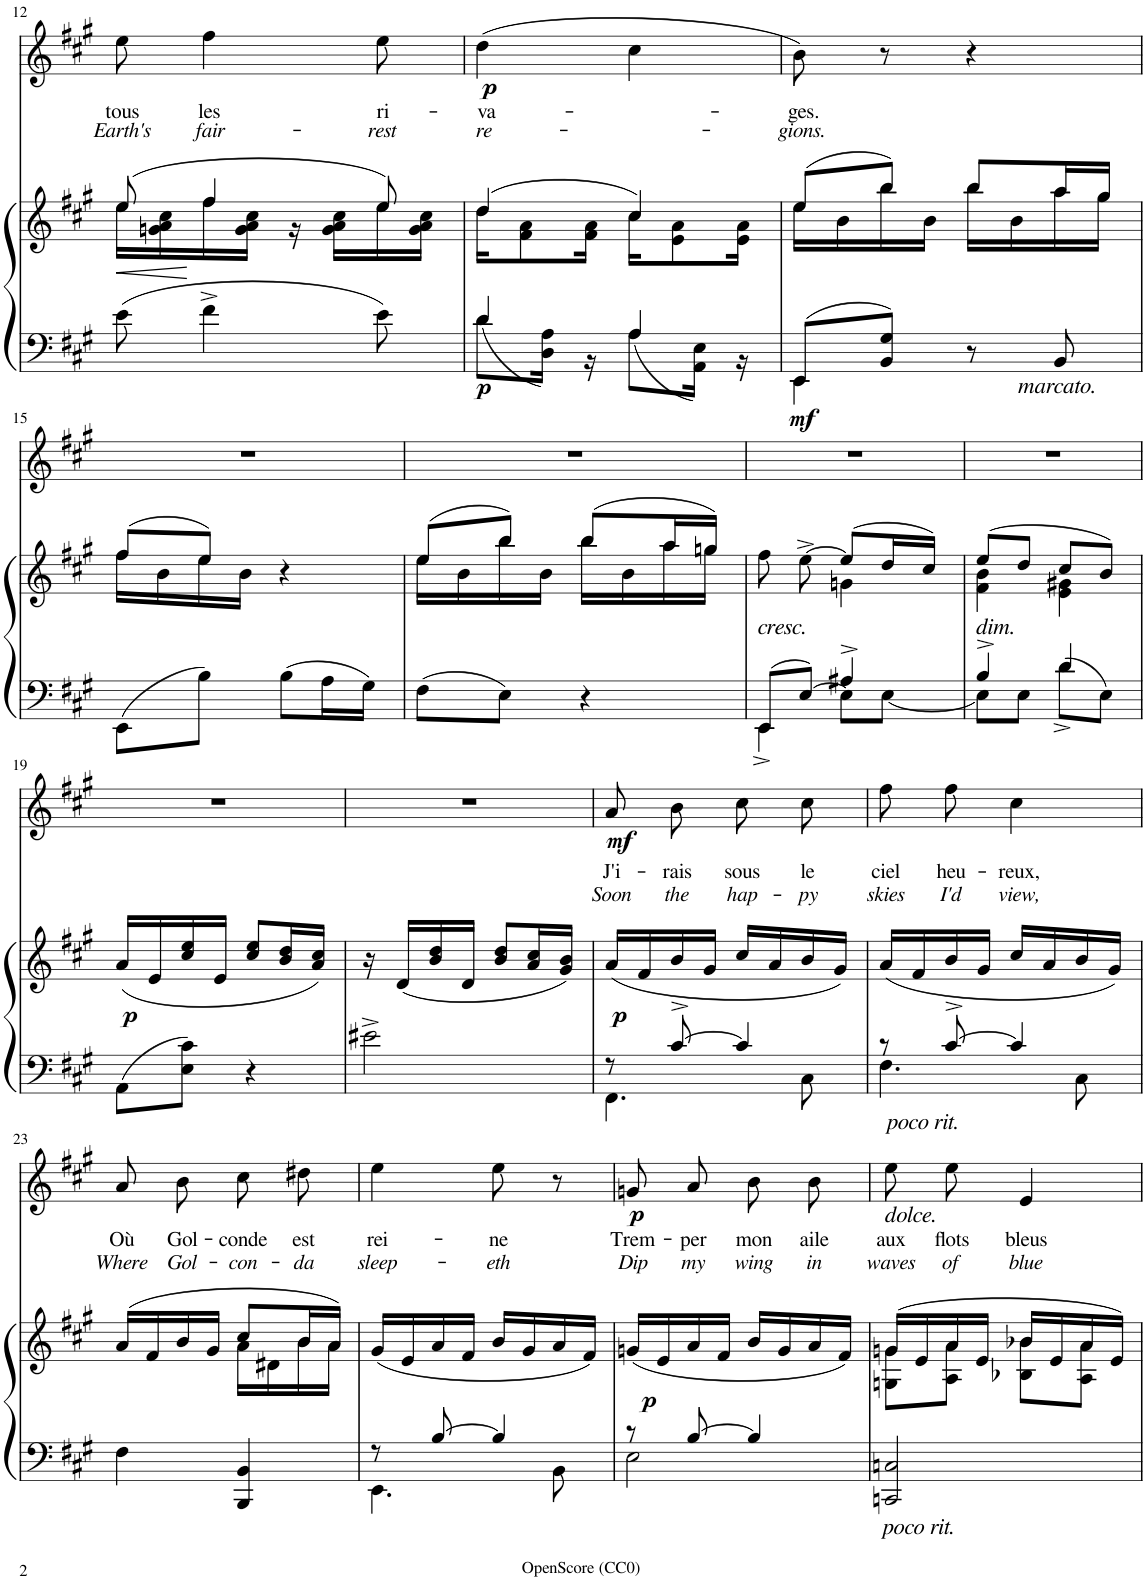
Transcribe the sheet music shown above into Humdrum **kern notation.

**kern	**kern	**dynam	**kern	**text	**text	**dynam
*part2	*part2	*part2	*part1	*part1	*part1	*part1
*staff3	*staff2	*staff2/3	*staff1	*staff1	*staff1	*staff1
*I"Piano	*	*	*I"Voice	*	*	*
*I'Pno	*	*	*	*	*	*
!!LO:PB:g=z
*clefF4	*clefG2	*	*clefG2	*	*	*
*k[f#c#g#]	*k[f#c#g#]	*	*k[f#c#g#]	*	*	*
*M2/4	*M2/4	*	*M2/4	*	*	*
=12	=12	=12	=12	=12	=12	=12
!	!	!LO:HP:b	!	!LO:LY:b	!LO:LY:b	!
*	*^	*	*	*	*	*
8e\	(8ee/	16ee\LL	<	8ee\	tous	Earth's	.
.	.	16gn\ 16a\ 16cc#\	.	.	.	.	.
!	!	!	!	!	!LO:LY:b	!LO:LY:b	!
4f#^\	4ff#/	16ff#\	[	4ff#\	les	fair-	.
.	.	16g\ 16a\ 16cc#\JJ	.	.	.	.	.
.	.	16r	.	.	.	.	.
.	.	16g\ 16a\ 16cc#\LL	.	.	.	.	.
!	!	!	!	!	!LO:LY:b	!LO:LY:b	!
8e\	8ee/)	16ee\	.	8ee\	ri-	-rest	.
.	.	16g\ 16a\ 16cc#\JJ	.	.	.	.	.
=13	=13	=13	=13	=13	=13	=13	=13
*^	*	*	*	*	*	*	*
!	!	!	!	!LO:DY:b=2	!	!LO:LY:b	!LO:LY:b	!LO:DY:b
4d/	8d\L	(4dd/	16dd\KL	p	(4dd\	-va-	re-	p
.	.	.	8f#\ 8a\	.	.	.	.	.
.	16D\ 16A\Jk	.	.	.	.	.	.	.
.	16r	.	16f#\ 16a\Jk	.	.	.	.	.
4A/	8A\L	4cc#/)	16cc#\KL	.	4cc#\	.	.	.
.	.	.	8e\ 8a\	.	.	.	.	.
.	16AA\ 16E\Jk	.	.	.	.	.	.	.
.	16r	.	16e\ 16a\Jk	.	.	.	.	.
=14	=14	=14	=14	=14	=14	=14	=14	=14
!	!	!	!	!LO:DY:b=2	!	!LO:LY:b	!LO:LY:b	!
8EE/L	4EE\	(8ee/L	16ee\LL	mf	8b\)	-ges.	-gions.	.
.	.	.	16b\	.	.	.	.	.
8BB/ 8G#/J	.	8bb/J)	16bb\	.	8r	.	.	.
.	.	.	16b\JJ	.	.	.	.	.
8r	4ryy	8bb/L	16bb\LL	.	4r	.	.	.
.	.	.	16b\	.	.	.	.	.
!LO:TX:b:i:t=marcato.	!	!	!	!	!	!	!	!
8BB/	.	16aa/L	16aa\	.	.	.	.	.
.	.	16gg#/JJ	16gg#\JJ	.	.	.	.	.
*v	*v	*	*	*	*	*	*	*
!!LO:LB:g=z
=15	=15	=15	=15	=15	=15	=15	=15
8EE\L	(8ff#/L	16ff#\LL	.	2r	.	.	.
.	.	16b\	.	.	.	.	.
8B\J	8ee/J)	16ee\	.	.	.	.	.
.	.	16b\JJ	.	.	.	.	.
8B\L	4r	4ryy	.	.	.	.	.
16A\L	.	.	.	.	.	.	.
16G#\JJ	.	.	.	.	.	.	.
=16	=16	=16	=16	=16	=16	=16	=16
8F#\L	(8ee/L	16ee\LL	.	2r	.	.	.
.	.	16b\	.	.	.	.	.
8E\J	8bb/J)	16bb\	.	.	.	.	.
.	.	16b\JJ	.	.	.	.	.
4r	(8bb/L	16bb\LL	.	.	.	.	.
.	.	16b\	.	.	.	.	.
.	16aa/L	16aa\	.	.	.	.	.
.	16ggn/JJ)	16gg\JJ	.	.	.	.	.
=17	=17	=17	=17	=17	=17	=17	=17
*^	*	*	*	*	*	*	*
!	!	!LO:TX:b:i:t=cresc.	!	!	!	!	!	!
8EE/L	4EE^\	8ryy	8ff#\	.	2r	.	.	.
[8E/J	.	[8ee^\	8ryy	.	.	.	.	.
8E\L]	4A#X^/	(8ee/L]	4gn\	.	.	.	.	.
[8E\J	.	16dd/L	.	.	.	.	.	.
.	.	16cc#/JJ)	.	.	.	.	.	.
=18	=18	=18	=18	=18	=18	=18	=18	=18
!	!	!LO:TX:b:i:t=dim.	!	!	!	!	!	!
8E\L]	4B^/	(8ee/L	4f#\ 4b\	.	2r	.	.	.
8E\J	.	8dd/J	.	.	.	.	.	.
8d^\L	4d/	8cc#/L	4e\ 4g#X\	.	.	.	.	.
8E\J	.	8b/J)	.	.	.	.	.	.
*v	*v	*	*	*	*	*	*	*
*	*v	*v	*	*	*	*	*
!!LO:LB:g=z
=19	=19	=19	=19	=19	=19	=19
!	!	!LO:DY:b	!	!	!	!
8AA\L	(16a/LL	p	2r	.	.	.
.	16e/	.	.	.	.	.
8E\ 8c#\J	16cc#/ 16ee/	.	.	.	.	.
.	16e/JJ	.	.	.	.	.
4r	8cc#/ 8ee/L	.	.	.	.	.
.	16b/ 16dd/L	.	.	.	.	.
.	16a/ 16cc#/JJ)	.	.	.	.	.
=20	=20	=20	=20	=20	=20	=20
2e#X^\	16r	.	2r	.	.	.
.	(16d/LL	.	.	.	.	.
.	16b/ 16dd/	.	.	.	.	.
.	16d/JJ	.	.	.	.	.
.	8b/ 8dd/L	.	.	.	.	.
.	16a/ 16cc#/L	.	.	.	.	.
.	16g#/ 16b/JJ)	.	.	.	.	.
=21	=21	=21	=21	=21	=21	=21
*^	*	*	*	*	*	*
!	!	!	!LO:DY:b	!	!LO:LY:b	!LO:LY:b	!LO:DY:b
8r	4.FF#\	(16a/LL	p	8a/L	J'i-	Soon	mf
.	.	16f#/	.	.	.	.	.
!	!	!	!	!	!LO:LY:b	!LO:LY:b	!
[8c#^/	.	16b/	.	8b/J	-rais	the	.
.	.	16g#/JJ	.	.	.	.	.
!	!	!	!	!	!LO:LY:b	!LO:LY:b	!
4c#/]	.	16cc#/LL	.	8cc#\L	sous	hap-	.
.	.	16a/	.	.	.	.	.
!	!	!	!	!	!LO:LY:b	!LO:LY:b	!
.	8C#\	16b/	.	8cc#\J	le	-py	.
.	.	16g#/JJ)	.	.	.	.	.
=22	=22	=22	=22	=22	=22	=22	=22
!	!	!	!	!	!LO:LY:b	!LO:LY:b	!
8r	4.F#\	(16a/LL	.	8ff#\L	ciel	skies	.
.	.	16f#/	.	.	.	.	.
!	!	!	!	!	!LO:LY:b	!LO:LY:b	!
[8c#^/	.	16b/	.	8ff#\J	heu-	I'd	.
.	.	16g#/JJ	.	.	.	.	.
!	!	!	!	!	!LO:LY:b	!LO:LY:b	!
4c#/]	.	16cc#/LL	.	4cc#\	reux,	view,	.
.	.	16a/	.	.	.	.	.
.	8C#\	16b/	.	.	.	.	.
.	.	16g#/JJ)	.	.	.	.	.
*v	*v	*	*	*	*	*	*
!!LO:LB:g=z
=23	=23	=23	=23	=23	=23	=23
*	*^	*	*	*	*	*
!	!	!	!	!	!LO:LY:b	!LO:LY:b	!
4F#\	(16a/LL	4ryy	.	8a/L	Où	Where	.
.	16f#/	.	.	.	.	.	.
!	!	!	!	!	!LO:LY:b	!LO:LY:b	!
.	16b/	.	.	8b/J	Gol-	Gol-	.
.	16g#/JJ	.	.	.	.	.	.
!	!	!	!	!	!LO:LY:b	!LO:LY:b	!
4BBB/ 4BB/	8cc#/L	16a\LL	.	8cc#\L	-conde	-con-	.
.	.	16d#X\	.	.	.	.	.
!	!	!	!	!	!LO:LY:b	!LO:LY:b	!
.	16b/L	16b\	.	8dd#X\J	est	-da	.
.	16a/JJ)	16a\JJ	.	.	.	.	.
=24	=24	=24	=24	=24	=24	=24	=24
*^	*	*	*	*	*	*	*
!	!	!	!	!	!	!LO:LY:b	!LO:LY:b	!
*	*	*v	*v	*	*	*	*	*
8r	4.EE\	(16g#/LL	.	4ee\	rei-	sleep-	.
.	.	16e/	.	.	.	.	.
[8B/	.	16a/	.	.	.	.	.
.	.	16f#/JJ	.	.	.	.	.
!	!	!	!	!	!LO:LY:b	!LO:LY:b	!
4B/]	.	16b/LL	.	8ee\	-ne	-eth	.
.	.	16g#/	.	.	.	.	.
.	8BB\	16a/	.	8r	.	.	.
.	.	16f#/JJ)	.	.	.	.	.
=25	=25	=25	=25	=25	=25	=25	=25
!	!	!	!	!	!LO:LY:b	!LO:LY:b	!LO:DY:b
8r	2E\	(16gn/LL	.	8gn/L	Trem-	Dip	p
!	!	!	!LO:DY:b	!	!	!	!
.	.	16e/	p	.	.	.	.
!	!	!	!	!	!LO:LY:b	!LO:LY:b	!
[8B/	.	16a/	.	8a/J	-per	my	.
.	.	16f#/JJ	.	.	.	.	.
!	!	!	!	!	!LO:LY:b	!LO:LY:b	!
4B/]	.	16b/LL	.	8b\L	mon	wing	.
.	.	16g/	.	.	.	.	.
!	!	!	!	!	!LO:LY:b	!LO:LY:b	!
.	.	16a/	.	8b\J	aile	in	.
.	.	16f#/JJ)	.	.	.	.	.
*v	*v	*	*	*	*	*	*
=26	=26	=26	=26	=26	=26	=26
*	*^	*	*	*	*	*
!	!	!	!	!LO:TX:a:i:t=poco rit.	!	!	!
!	!	!	!	!LO:TX:b:i:t=dolce.	!	!	!
!LO:TX:b:i:t=poco rit.	!	!	!	!	!	!	!
!	!	!	!	!	!LO:LY:b	!LO:LY:b	!
2CCn/ 2Cn/	(16gn/LL	8Gn\ 8g\L	.	8ee\L	aux	waves	.
.	16e/	.	.	.	.	.	.
!	!	!	!	!	!LO:LY:b	!LO:LY:b	!
.	16a/	8A\ 8a\J	.	8ee\J	flots	of	.
.	16e/JJ	.	.	.	.	.	.
!	!	!	!	!	!LO:LY:b	!LO:LY:b	!
.	16b-X/LL	8B-X\ 8b-X\L	.	4e/	bleus	blue	.
.	16e/	.	.	.	.	.	.
.	16a/	8A\ 8a\J	.	.	.	.	.
.	16e/JJ)	.	.	.	.	.	.
*	*v	*v	*	*	*	*	*
=	=	=	=	=	=	=
*-	*-	*-	*-	*-	*-	*-
